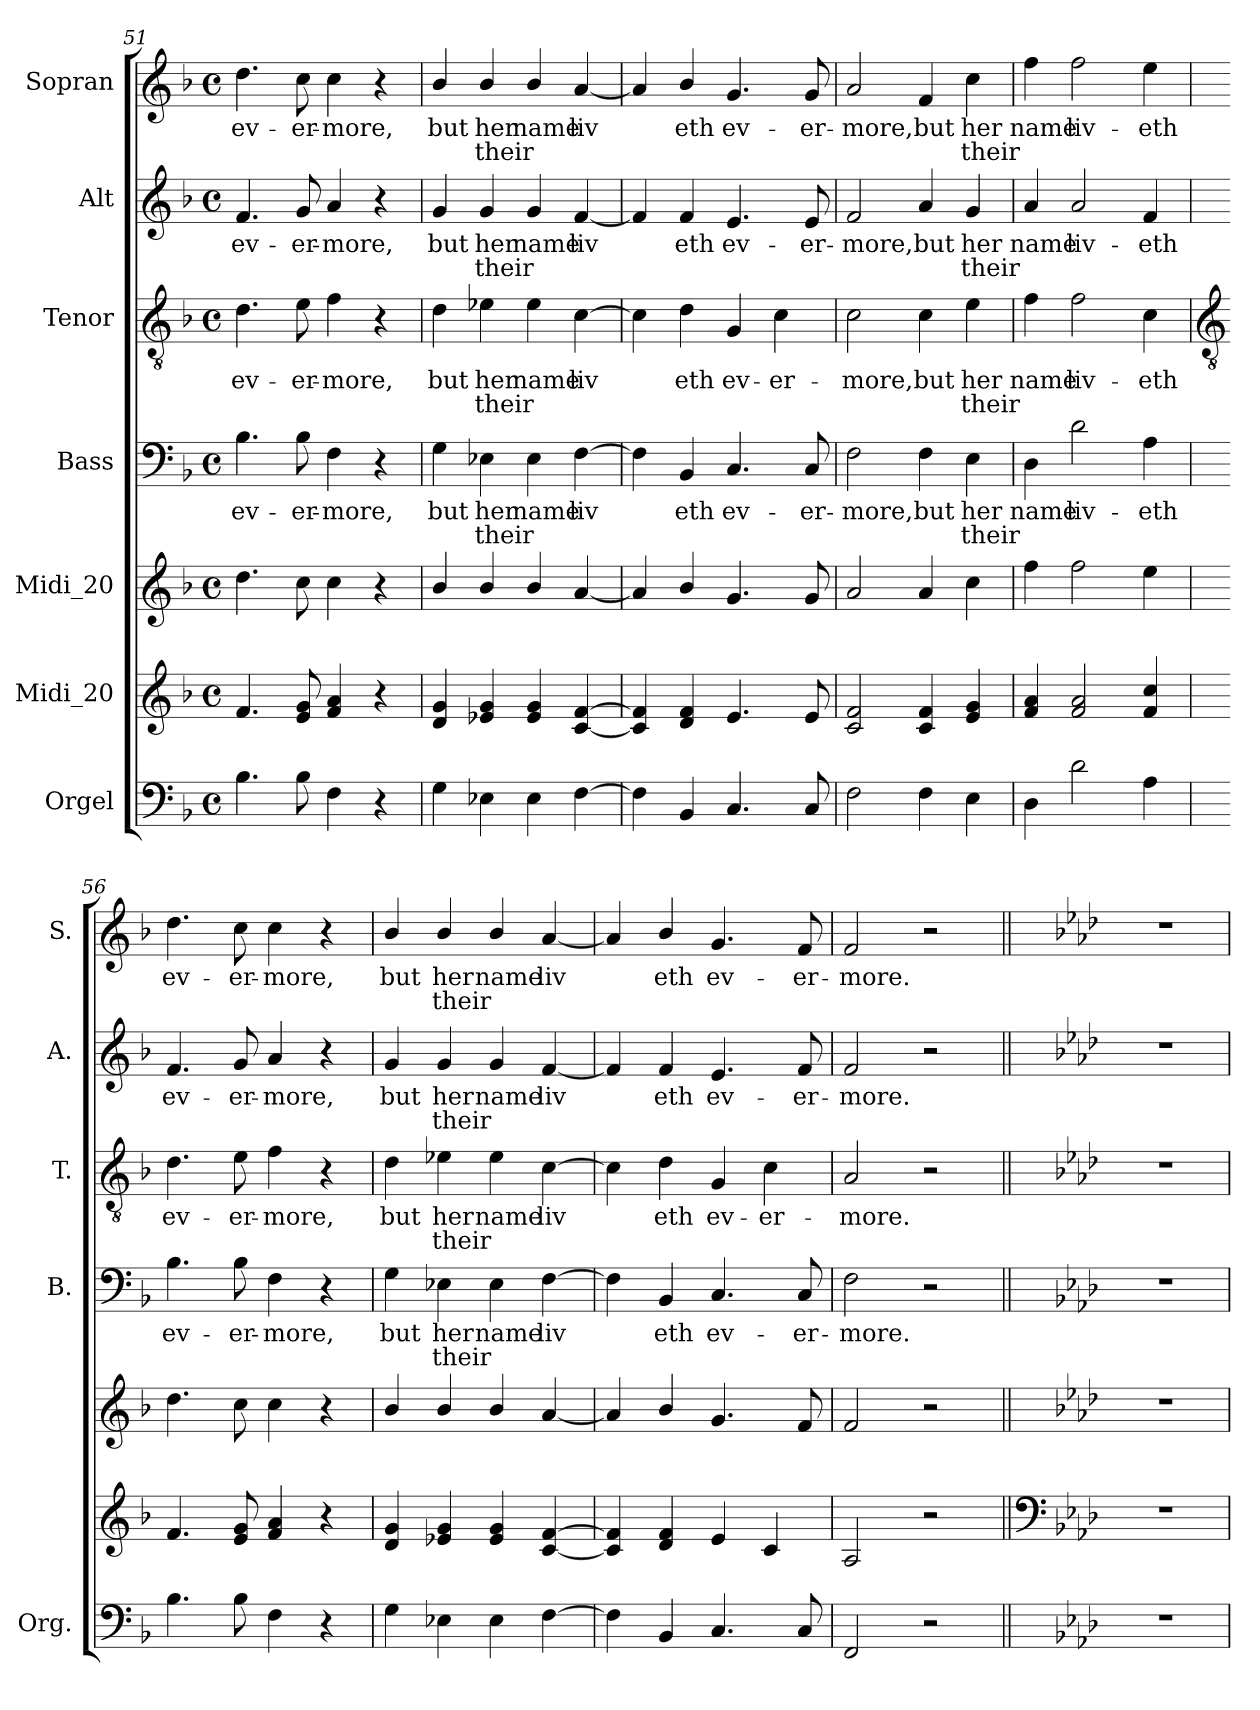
**kern	**kern	**kern	**kern	**text	**text	**kern	**text	**text	**kern	**text	**text	**kern	**text	**text
*part7	*part6	*part5	*part4	*part4	*part4	*part3	*part3	*part3	*part2	*part2	*part2	*part1	*part1	*part1
*staff7	*staff6	*staff5	*staff4	*staff4	*staff4	*staff3	*staff3	*staff3	*staff2	*staff2	*staff2	*staff1	*staff1	*staff1
*I"Orgel	*I"Midi_20	*I"Midi_20	*I"Bass	*	*	*I"Tenor	*	*	*I"Alt	*	*	*I"Sopran	*	*
*I'Org.	*	*	*I'B.	*	*	*I'T.	*	*	*I'A.	*	*	*I'S.	*	*
!!LO:LB:g=z
*clefF4	*clefG2	*clefG2	*clefF4	*	*	*clefGv2	*	*	*clefG2	*	*	*clefG2	*	*
*k[b-]	*k[b-]	*k[b-]	*k[b-]	*	*	*k[b-]	*	*	*k[b-]	*	*	*k[b-]	*	*
*F:	*F:	*F:	*F:	*	*	*F:	*	*	*F:	*	*	*F:	*	*
*M4/4	*M4/4	*M4/4	*M4/4	*	*	*M4/4	*	*	*M4/4	*	*	*M4/4	*	*
*met(c)	*met(c)	*met(c)	*met(c)	*	*	*met(c)	*	*	*met(c)	*	*	*met(c)	*	*
=51	=51	=51	=51	=51	=51	=51	=51	=51	=51	=51	=51	=51	=51	=51
!	!	!	!	!LO:LY:b	!	!	!LO:LY:b	!	!	!LO:LY:b	!	!	!LO:LY:b	!
4.B-	4.f	4.dd	4.B-	ev-	.	4.d	ev-	.	4.f	ev-	.	4.dd	ev-	.
!	!	!	!	!LO:LY:b	!	!	!LO:LY:b	!	!	!LO:LY:b	!	!	!LO:LY:b	!
8B-	8e 8g	8cc	8B-	-er-	.	8e	-er-	.	8g	-er-	.	8cc	-er-	.
!	!	!	!	!LO:LY:b	!	!	!LO:LY:b	!	!	!LO:LY:b	!	!	!LO:LY:b	!
4F	4f 4a	4cc	4F	-more,	.	4f	-more,	.	4a	-more,	.	4cc	-more,	.
4r	4r	4r	4r	.	.	4r	.	.	4r	.	.	4r	.	.
=52	=52	=52	=52	=52	=52	=52	=52	=52	=52	=52	=52	=52	=52	=52
!	!	!	!	!LO:LY:b	!	!	!LO:LY:b	!	!	!LO:LY:b	!	!	!LO:LY:b	!
4G	4d 4g	4b-/	4G	but	.	4d	but	.	4g	but	.	4b-/	but	.
!	!	!	!	!LO:LY:b	!LO:LY:b	!	!LO:LY:b	!LO:LY:b	!	!LO:LY:b	!LO:LY:b	!	!LO:LY:b	!LO:LY:b
4E-X	4e-X 4g	4b-/	4E-X	her	their	4e-X	her	their	4g	her	their	4b-/	her	their
!	!	!	!	!LO:LY:b	!	!	!LO:LY:b	!	!	!LO:LY:b	!	!	!LO:LY:b	!
4E-	4e- 4g	4b-/	4E-	name	.	4e-	name	.	4g	name	.	4b-/	name	.
!	!	!	!	!LO:LY:b	!	!	!LO:LY:b	!	!	!LO:LY:b	!	!	!LO:LY:b	!
[4F	[4c [4f	[4a/	[4F	liv	.	[4c	liv	.	[4f	liv	.	[4a/	liv	.
=53	=53	=53	=53	=53	=53	=53	=53	=53	=53	=53	=53	=53	=53	=53
4F]	4c] 4f]	4a/]	4F]	.	.	4c]	.	.	4f]	.	.	4a/]	.	.
!	!	!	!	!LO:LY:b	!	!	!LO:LY:b	!	!	!LO:LY:b	!	!	!LO:LY:b	!
4BB-	4d 4f	4b-/	4BB-	eth	.	4d	eth	.	4f	eth	.	4b-/	eth	.
!	!	!	!	!LO:LY:b	!	!	!LO:LY:b	!	!	!LO:LY:b	!	!	!LO:LY:b	!
4.C	4.e	4.g/	4.C	ev-	.	4G	ev-	.	4.e	ev-	.	4.g	ev-	.
!	!	!	!	!	!	!	!LO:LY:b	!	!	!	!	!	!	!
.	.	.	.	.	.	4c	-er-	.	.	.	.	.	.	.
!	!	!	!	!LO:LY:b	!	!	!	!	!	!LO:LY:b	!	!	!LO:LY:b	!
8C	8e	8g	8C	-er-	.	.	.	.	8e	-er-	.	8g	-er-	.
=54	=54	=54	=54	=54	=54	=54	=54	=54	=54	=54	=54	=54	=54	=54
!	!	!	!	!LO:LY:b	!	!	!LO:LY:b	!	!	!LO:LY:b	!	!	!LO:LY:b	!
2F	2c 2f	2a	2F	-more,	.	2c	-more,	.	2f	-more,	.	2a	-more,	.
!	!	!	!	!LO:LY:b	!	!	!LO:LY:b	!	!	!LO:LY:b	!	!	!LO:LY:b	!
4F	4c 4f	4a	4F	but	.	4c	but	.	4a	but	.	4f	but	.
!	!	!	!	!LO:LY:b	!LO:LY:b	!	!LO:LY:b	!LO:LY:b	!	!LO:LY:b	!LO:LY:b	!	!LO:LY:b	!LO:LY:b
4E	4e 4g	4cc	4E	her	their	4e	her	their	4g	her	their	4cc	her	their
=55	=55	=55	=55	=55	=55	=55	=55	=55	=55	=55	=55	=55	=55	=55
!	!	!	!	!LO:LY:b	!	!	!LO:LY:b	!	!	!LO:LY:b	!	!	!LO:LY:b	!
4D	4f 4a	4ff	4D	name	.	4f	name	.	4a	name	.	4ff	name	.
!	!	!	!	!LO:LY:b	!	!	!LO:LY:b	!	!	!LO:LY:b	!	!	!LO:LY:b	!
2d	2f 2a	2ff	2d	liv-	.	2f	liv-	.	2a	liv-	.	2ff	liv-	.
!	!	!	!	!LO:LY:b	!	!	!LO:LY:b	!	!	!LO:LY:b	!	!	!LO:LY:b	!
4A	4f 4cc	4ee	4A	-eth	.	4c	-eth	.	4f	-eth	.	4ee	-eth	.
!!LO:LB:g=z
=56	=56	=56	=56	=56	=56	=56	=56	=56	=56	=56	=56	=56	=56	=56
*	*	*	*	*	*	*clefGv2	*	*	*	*	*	*	*	*
!	!	!	!	!LO:LY:b	!	!	!LO:LY:b	!	!	!LO:LY:b	!	!	!LO:LY:b	!
4.B-	4.f	4.dd	4.B-	ev-	.	4.d	ev-	.	4.f	ev-	.	4.dd	ev-	.
!	!	!	!	!LO:LY:b	!	!	!LO:LY:b	!	!	!LO:LY:b	!	!	!LO:LY:b	!
8B-	8e 8g	8cc	8B-	-er-	.	8e	-er-	.	8g	-er-	.	8cc	-er-	.
!	!	!	!	!LO:LY:b	!	!	!LO:LY:b	!	!	!LO:LY:b	!	!	!LO:LY:b	!
4F	4f 4a	4cc	4F	-more,	.	4f	-more,	.	4a	-more,	.	4cc	-more,	.
4r	4r	4r	4r	.	.	4r	.	.	4r	.	.	4r	.	.
=57	=57	=57	=57	=57	=57	=57	=57	=57	=57	=57	=57	=57	=57	=57
!	!	!	!	!LO:LY:b	!	!	!LO:LY:b	!	!	!LO:LY:b	!	!	!LO:LY:b	!
4G	4d 4g	4b-/	4G	but	.	4d	but	.	4g	but	.	4b-/	but	.
!	!	!	!	!LO:LY:b	!LO:LY:b	!	!LO:LY:b	!LO:LY:b	!	!LO:LY:b	!LO:LY:b	!	!LO:LY:b	!LO:LY:b
4E-X	4e-X 4g	4b-/	4E-X	her	their	4e-X	her	their	4g	her	their	4b-/	her	their
!	!	!	!	!LO:LY:b	!	!	!LO:LY:b	!	!	!LO:LY:b	!	!	!LO:LY:b	!
4E-	4e- 4g	4b-/	4E-	name	.	4e-	name	.	4g	name	.	4b-/	name	.
!	!	!	!	!LO:LY:b	!	!	!LO:LY:b	!	!	!LO:LY:b	!	!	!LO:LY:b	!
[4F	[4c [4f	[4a/	[4F	liv	.	[4c	liv	.	[4f	liv	.	[4a/	liv	.
=58	=58	=58	=58	=58	=58	=58	=58	=58	=58	=58	=58	=58	=58	=58
4F]	4c] 4f]	4a/]	4F]	.	.	4c]	.	.	4f]	.	.	4a/]	.	.
!	!	!	!	!LO:LY:b	!	!	!LO:LY:b	!	!	!LO:LY:b	!	!	!LO:LY:b	!
4BB-	4d 4f	4b-/	4BB-	eth	.	4d	eth	.	4f	eth	.	4b-/	eth	.
!	!	!	!	!LO:LY:b	!	!	!LO:LY:b	!	!	!LO:LY:b	!	!	!LO:LY:b	!
4.C	4e	4.g	4.C	ev-	.	4G	ev-	.	4.e	ev-	.	4.g	ev-	.
!	!	!	!	!	!	!	!LO:LY:b	!	!	!	!	!	!	!
.	4c	.	.	.	.	4c	-er-	.	.	.	.	.	.	.
!	!	!	!	!LO:LY:b	!	!	!	!	!	!LO:LY:b	!	!	!LO:LY:b	!
8C	.	8f	8C	-er-	.	.	.	.	8f	-er-	.	8f	-er-	.
=59	=59	=59	=59	=59	=59	=59	=59	=59	=59	=59	=59	=59	=59	=59
!	!	!	!	!LO:LY:b	!	!	!LO:LY:b	!	!	!LO:LY:b	!	!	!LO:LY:b	!
2FF	2A	2f	2F	-more.	.	2A	-more.	.	2f	-more.	.	2f	-more.	.
2r	2r	2r	2r	.	.	2r	.	.	2r	.	.	2r	.	.
=60||	=60||	=60||	=60||	=60||	=60||	=60||	=60||	=60||	=60||	=60||	=60||	=60||	=60||	=60||
*	*clefF4	*	*	*	*	*	*	*	*	*	*	*	*	*
*k[b-e-a-d-]	*k[b-e-a-d-]	*k[b-e-a-d-]	*k[b-e-a-d-]	*	*	*k[b-e-a-d-]	*	*	*k[b-e-a-d-]	*	*	*k[b-e-a-d-]	*	*
*A-:	*A-:	*A-:	*A-:	*	*	*A-:	*	*	*A-:	*	*	*A-:	*	*
1r	1r	1r	1r	.	.	1r	.	.	1r	.	.	1r	.	.
=	=	=	=	=	=	=	=	=	=	=	=	=	=	=
*-	*-	*-	*-	*-	*-	*-	*-	*-	*-	*-	*-	*-	*-	*-
